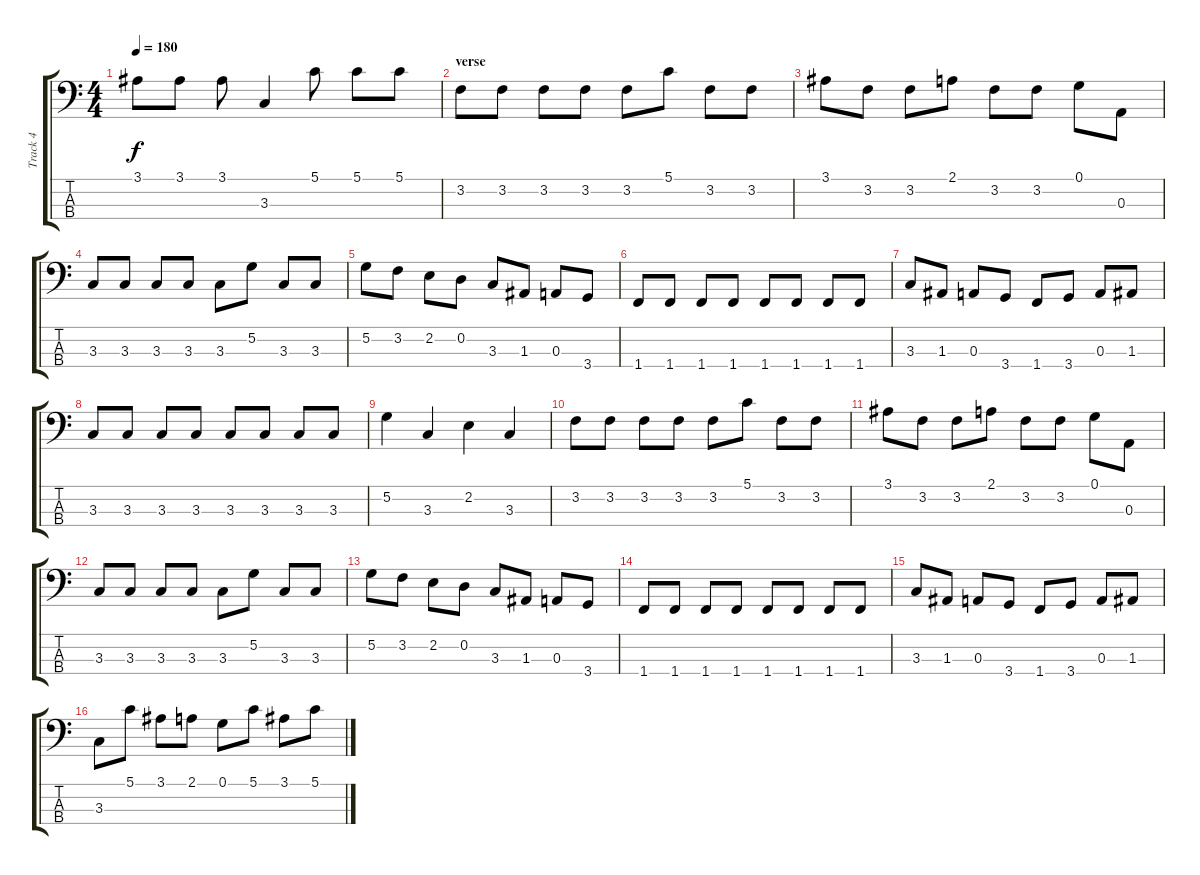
\track ("Track 4" "Track 4") {instrument electricbasspick}
\staff {score tabs}
\tuning (G2 D2 A1 E1) {hide}
\ts (4 4)
\tempo 180
\clef f4
\ks c
3.1.8{dy f} 3.1.8 3.1.8 3.3.4 5.1.8 5.1.8 5.1.8 |
\section ("" "verse")
3.2.8 3.2.8 3.2.8 3.2.8 3.2.8 5.1.8 3.2.8 3.2.8 |
3.1.8 3.2.8 3.2.8 2.1.8 3.2.8 3.2.8 0.1.8 0.3.8 |
3.3.8 3.3.8 3.3.8 3.3.8 3.3.8 5.2.8 3.3.8 3.3.8 |
5.2.8 3.2.8 2.2.8 0.2.8 3.3.8 1.3.8 0.3.8 3.4.8 |
1.4.8 1.4.8 1.4.8 1.4.8 1.4.8 1.4.8 1.4.8 1.4.8 |
3.3.8 1.3.8 0.3.8 3.4.8 1.4.8 3.4.8 0.3.8 1.3.8 |
3.3.8 3.3.8 3.3.8 3.3.8 3.3.8 3.3.8 3.3.8 3.3.8 |
5.2.4 3.3.4 2.2.4 3.3.4 |
3.2.8 3.2.8 3.2.8 3.2.8 3.2.8 5.1.8 3.2.8 3.2.8 |
3.1.8 3.2.8 3.2.8 2.1.8 3.2.8 3.2.8 0.1.8 0.3.8 |
3.3.8 3.3.8 3.3.8 3.3.8 3.3.8 5.2.8 3.3.8 3.3.8 |
5.2.8 3.2.8 2.2.8 0.2.8 3.3.8 1.3.8 0.3.8 3.4.8 |
1.4.8 1.4.8 1.4.8 1.4.8 1.4.8 1.4.8 1.4.8 1.4.8 |
3.3.8 1.3.8 0.3.8 3.4.8 1.4.8 3.4.8 0.3.8 1.3.8 |
3.3.8 5.1.8 3.1.8 2.1.8 0.1.8 5.1.8 3.1.8 5.1.8
